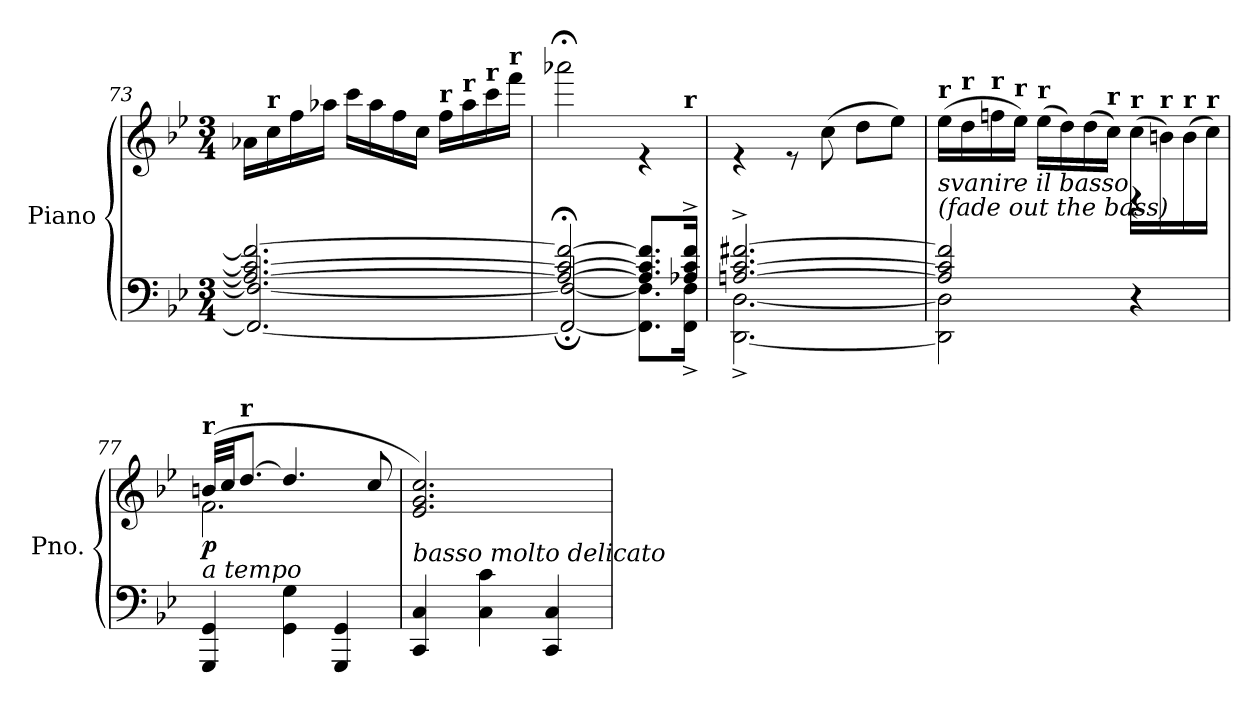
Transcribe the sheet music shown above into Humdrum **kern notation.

**kern	**kern	**dynam
*part1	*part1	*part1
*staff2	*staff1	*staff1/2
*I"Piano	*	*
*I'Pno.	*	*
*clefF4	*clefG2	*
*k[b-e-]	*k[b-e-]	*
*M3/4	*M3/4	*
=73	=73	=73
*^	*	*
2.A-/_ 2.c/_ 2.f/_	2.FF/_ 2.F/_	16a-X\LL	.
!	!	!LO:TX:a:B:t=r	!
.	.	16cc\	.
.	.	16ff\	.
.	.	16aa-X\JJ	.
.	.	16ccc\LL	.
.	.	16aa-\	.
.	.	16ff\	.
.	.	16cc\JJ	.
!	!	!LO:TX:a:B:t=r	!
.	.	16ff\LL	.
!	!	!LO:TX:a:B:t=r	!
.	.	16aa-\	.
!	!	!LO:TX:a:B:t=r	!
.	.	16ccc\	.
!	!	!LO:TX:a:B:t=r	!
.	.	16fff\JJ	.
=74	=74	=74	=74
!	!	!LO:TX:a:B:t=r	!
*	*	*^	*
2A-/_;< 2c/_;< 2f/_;<	2FF/_; 2F/_;	2aaa-X;<\	2ryy	.
8.A-/] 8.c/] 8.f/]L	8.FF\] 8.F\]L	4re	8.ryy	.
!	!	!	!LO:TX:a:B:t=r	!
16A-X/^ 16c/^ 16f/^Jk	16FF\^ 16F\^Jk	.	16ryy	.
=75	=75	=75	=75	=75
!	!	!LO:TX:a:B:t=r	!	!
*	*	*v	*v	*
[2.An/^ [2.c/^ [2.f#X/^	[2.DD\^ [2.D\^	4re	.
.	.	8re	.
.	.	(8cc\	.
.	.	8dd\L	.
.	.	8ee-\J)	.
!!LO:LB:g=z
=76	=76	=76	=76
*	*	*^	*
!	!	!LO:TX:a:B:t=r	!	!
!	!	!LO:TX:b:i:t=svanire il basso	!	!
!	!	!LO:TX:b:i:t=(fade out the bass)	!	!
2A/] 2c/] 2f#/]	2DD\] 2D\]	(16ee-\LL	2ryy	.
!	!	!LO:TX:a:B:t=r	!	!
.	.	16dd\	.	.
!	!	!LO:TX:a:B:t=r	!	!
.	.	16ffn\	.	.
!	!	!LO:TX:a:B:t=r	!	!
.	.	16ee-\JJ)	.	.
!	!	!LO:TX:a:B:t=r	!	!
.	.	(16ee-\LL	.	.
.	.	16dd\)	.	.
.	.	(16dd\	.	.
!	!	!LO:TX:a:B:t=r	!	!
.	.	16cc\JJ)	.	.
!	!	!LO:TX:a:B:t=r	!	!
4ryy	4r	(16cc\LL	4rD	.
!	!	!LO:TX:a:B:t=r	!	!
.	.	16bn\)	.	.
!	!	!LO:TX:a:B:t=r	!	!
.	.	(16b\	.	.
!	!	!LO:TX:a:B:t=r	!	!
.	.	16cc\JJ)	.	.
*v	*v	*	*	*
=77	=77	=77	=77
!	!LO:TX:a:B:t=r	!	!
!	!LO:TX:b:i:t=a tempo	!	!
!	!	!	!LO:DY:b
4GGG/ 4GG/	(32bn/LLL	2.f\	p
.	32cc/JJ	.	.
!	!LO:TX:a:B:t=r	!	!
.	[8.dd/J	.	.
4GG\ 4G\	4.dd/]	.	.
4GGG/ 4GG/	.	.	.
.	8cc/	.	.
*	*v	*v	*
=78	=78	=78
!LO:TX:a:i:t=basso molto delicato	!	!
4CC/ 4C/	2.e-/ 2.g/ 2.cc/)	.
4C\ 4c\	.	.
4CC/ 4C/	.	.
=	=	=
*-	*-	*-
